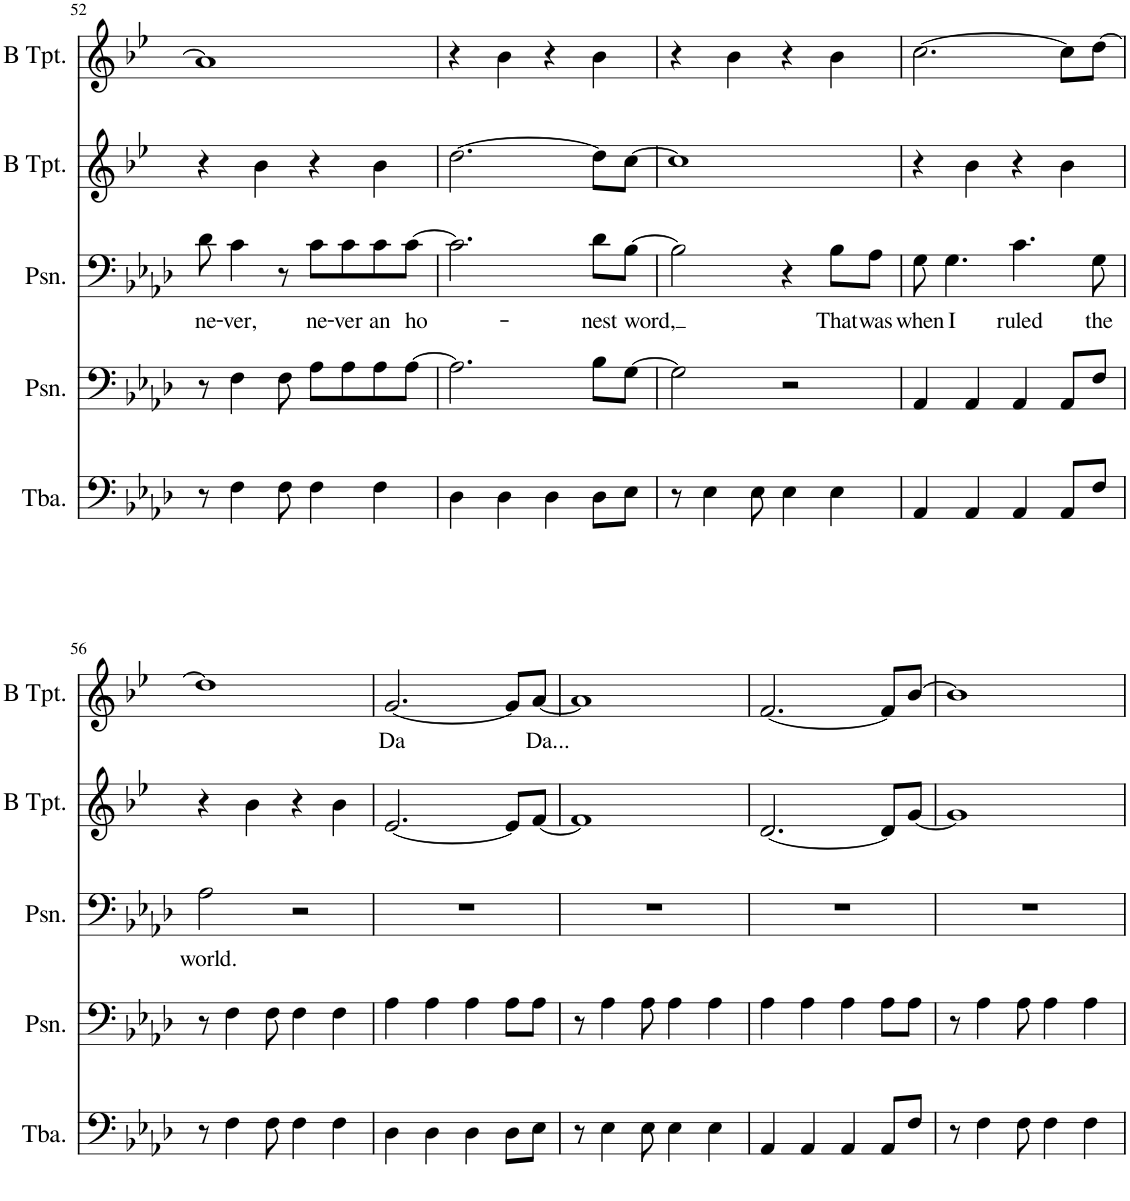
**kern	**kern	**kern	**text	**kern	**kern	**text
*part5	*part4	*part3	*part3	*part2	*part1	*part1
*staff5	*staff4	*staff3	*staff3	*staff2	*staff1	*staff1
*I"Tuba	*I"Posaune	*I"Posaune	*	*I"Trompete in B	*I"Trompete in B	*
*I'Tba.	*I'Psn.	*I'Psn.	*	*	*	*
!!LO:PB:g=z
*clefF4	*clefF4	*clefF4	*	*clefG2	*clefG2	*
*	*	*	*	*Trd1c2	*Trd1c2	*
*k[b-e-a-d-]	*k[b-e-a-d-]	*k[b-e-a-d-]	*	*k[b-e-]	*k[b-e-]	*
*M4/4	*M4/4	*M4/4	*	*M4/4	*M4/4	*
=52	=52	=52	=52	=52	=52	=52
!	!	!	!LO:LY:b	!	!	!
8r	8r	8d-\	ne-	4r	1a]	.
!	!	!	!LO:LY:b	!	!	!
4F\	4F\	4c\	-ver,	.	.	.
.	.	.	.	4b-\	.	.
8F\	8F\	8r	.	.	.	.
!	!	!	!LO:LY:b	!	!	!
4F\	8A-\L	8c\L	ne-	4r	.	.
!	!	!	!LO:LY:b	!	!	!
.	8A-\	8c\	-ver	.	.	.
!	!	!	!LO:LY:b	!	!	!
4F\	8A-\	8c\	an	4b-\	.	.
!	!	!	!LO:LY:b	!	!	!
.	[8A-\J	[8c\J	ho-	.	.	.
=53	=53	=53	=53	=53	=53	=53
4D-\	2.A-\]	2.c\]	.	[2.dd\	4r	.
4D-\	.	.	.	.	4b-\	.
4D-\	.	.	.	.	4r	.
!	!	!	!LO:LY:b	!	!	!
8D-\L	8B-\L	8d-\L	-nest	8dd\L]	4b-\	.
!	!	!	!LO:LY:b	!	!	!
8E-\J	[8G\J	[8B-\J	word,	[8cc\J	.	.
=54	=54	=54	=54	=54	=54	=54
8r	2G\]	2B-\]	.	1cc]	4r	.
4E-\	.	.	.	.	.	.
.	.	.	.	.	4b-\	.
8E-\	.	.	.	.	.	.
4E-\	2r	4r	.	.	4r	.
!	!	!	!LO:LY:b	!	!	!
4E-\	.	8B-\L	That	.	4b-\	.
!	!	!	!LO:LY:b	!	!	!
.	.	8A-\J	was	.	.	.
=55	=55	=55	=55	=55	=55	=55
!	!	!	!LO:LY:b	!	!	!
4AA-/	4AA-/	8G\	when	4r	[2.cc\	.
!	!	!	!LO:LY:b	!	!	!
.	.	4.G\	I	.	.	.
4AA-/	4AA-/	.	.	4b-\	.	.
!	!	!	!LO:LY:b	!	!	!
4AA-/	4AA-/	4.c\	ruled	4r	.	.
8AA-/L	8AA-/L	.	.	4b-\	8cc\L]	.
!	!	!	!LO:LY:b	!	!	!
8F/J	8F/J	8G\	the	.	[8dd\J	.
!!LO:LB:g=z
=56	=56	=56	=56	=56	=56	=56
!	!	!	!LO:LY:b	!	!	!
8r	8r	2A-\	world.	4r	1dd]	.
4F\	4F\	.	.	.	.	.
.	.	.	.	4b-\	.	.
8F\	8F\	.	.	.	.	.
4F\	4F\	2r	.	4r	.	.
4F\	4F\	.	.	4b-\	.	.
=57	=57	=57	=57	=57	=57	=57
!	!	!	!	!	!	!LO:LY:b
4D-\	4A-\	1r	.	[2.e-/	[2.g/	Da
4D-\	4A-\	.	.	.	.	.
4D-\	4A-\	.	.	.	.	.
8D-\L	8A-\L	.	.	8e-/L]	8g/L]	.
!	!	!	!	!	!	!LO:LY:b
8E-\J	8A-\J	.	.	[8f/J	[8a/J	Da...
=58	=58	=58	=58	=58	=58	=58
8r	8r	1r	.	1f]	1a]	.
4E-\	4A-\	.	.	.	.	.
8E-\	8A-\	.	.	.	.	.
4E-\	4A-\	.	.	.	.	.
4E-\	4A-\	.	.	.	.	.
=59	=59	=59	=59	=59	=59	=59
4AA-/	4A-\	1r	.	[2.d/	[2.f/	.
4AA-/	4A-\	.	.	.	.	.
4AA-/	4A-\	.	.	.	.	.
8AA-/L	8A-\L	.	.	8d/L]	8f/L]	.
8F/J	8A-\J	.	.	[8g/J	[8b-/J	.
=60	=60	=60	=60	=60	=60	=60
8r	8r	1r	.	1g]	1b-]	.
4F\	4A-\	.	.	.	.	.
8F\	8A-\	.	.	.	.	.
4F\	4A-\	.	.	.	.	.
4F\	4A-\	.	.	.	.	.
=	=	=	=	=	=	=
*-	*-	*-	*-	*-	*-	*-
